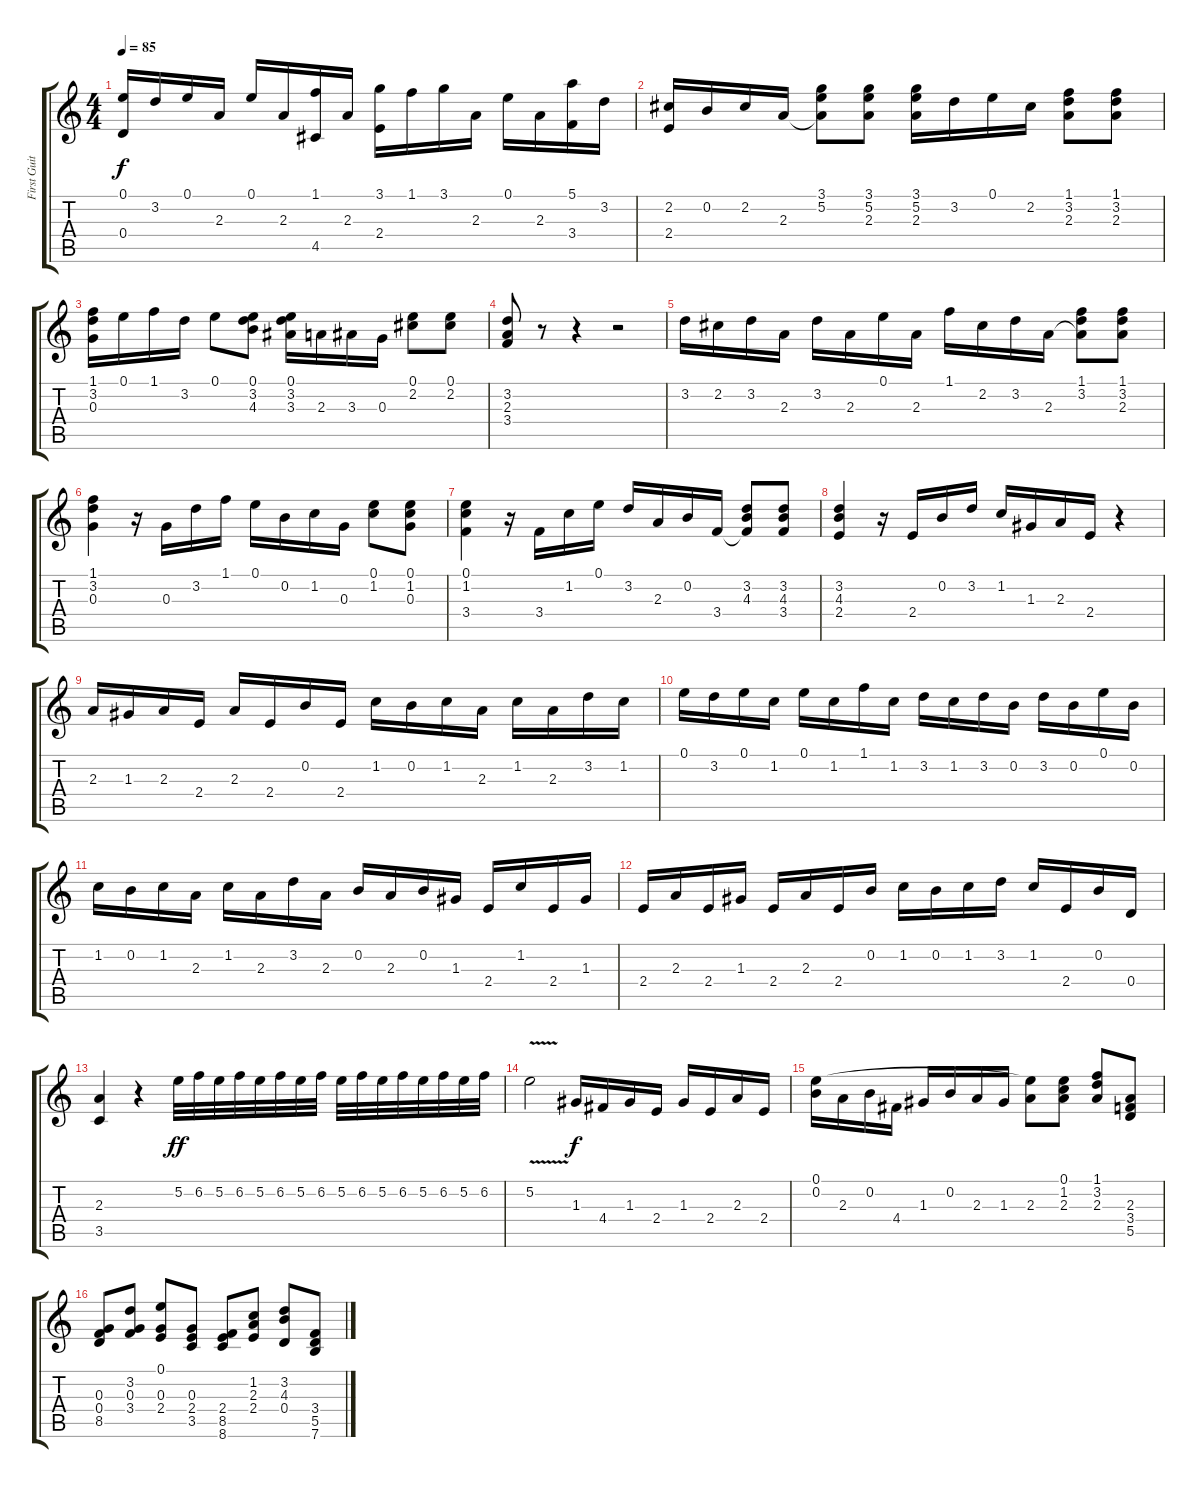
\track ("First Guitar" "First Guit") {instrument electricguitarjazz}
\staff {score tabs}
\tuning (E4 B3 G3 D3 A2 E2) {hide}
\ts (4 4)
\tempo 85
\clef g2
\ks c
(0.1 0.4).16{dy f} 3.2.16 0.1.16 2.3.16 0.1.16 2.3.16 (1.1 4.5).16 2.3.16 (3.1 2.4).16 1.1.16 3.1.16 2.3.16 0.1.16 2.3.16 (5.1 3.4).16 3.2.16 |
(2.2 2.4).16 0.2.16 2.2.16 2.3.16 (3.1 5.2 2.3{t}).8 (3.1 5.2 2.3).8 (3.1 5.2 2.3).16 3.2.16 0.1.16 2.2.16 (1.1 3.2 2.3).8 (1.1 3.2 2.3).8 |
(1.1 3.2 0.3).16 0.1.16 1.1.16 3.2.16 0.1.8 (0.1 3.2 4.3).8 (0.1 3.2 3.3).16 2.3.16 3.3.16 0.3.16 (0.1 2.2).8 (0.1 2.2).8 |
(3.2 2.3 3.4).8 r.8 r.4 r.2 |
3.2.16 2.2.16 3.2.16 2.3.16 3.2.16 2.3.16 0.1.16 2.3.16 1.1.16 2.2.16 3.2.16 2.3.16 (1.1 3.2 2.3{t}).8 (1.1 3.2 2.3).8 |
(1.1 3.2 0.3).4 r.16 0.3.16 3.2.16 1.1.16 0.1.16 0.2.16 1.2.16 0.3.16 (0.1 1.2).8 (0.1 1.2 0.3).8 |
(0.1 1.2 3.4).4 r.16 3.4.16 1.2.16 0.1.16 3.2.16 2.3.16 0.2.16 3.4.16 (3.2 4.3 3.4{t}).8 (3.2 4.3 3.4).8 |
(3.2 4.3 2.4).4 r.16 2.4.16 0.2.16 3.2.16 1.2.16 1.3.16 2.3.16 2.4.16 r.4 |
2.3.16 1.3.16 2.3.16 2.4.16 2.3.16 2.4.16 0.2.16 2.4.16 1.2.16 0.2.16 1.2.16 2.3.16 1.2.16 2.3.16 3.2.16 1.2.16 |
0.1.16 3.2.16 0.1.16 1.2.16 0.1.16 1.2.16 1.1.16 1.2.16 3.2.16 1.2.16 3.2.16 0.2.16 3.2.16 0.2.16 0.1.16 0.2.16 |
1.2.16 0.2.16 1.2.16 2.3.16 1.2.16 2.3.16 3.2.16 2.3.16 0.2.16 2.3.16 0.2.16 1.3.16 2.4.16 1.2.16 2.4.16 1.3.16 |
2.4.16 2.3.16 2.4.16 1.3.16 2.4.16 2.3.16 2.4.16 0.2.16 1.2.16 0.2.16 1.2.16 3.2.16 1.2.16 2.4.16 0.2.16 0.4.16 |
(2.3 3.5).4 r.4 5.2.32{dy ff volume 10} 6.2.32 5.2.32 6.2.32 5.2.32 6.2.32 5.2.32 6.2.32 5.2.32 6.2.32 5.2.32 6.2.32 5.2.32 6.2.32 5.2.32 6.2.32 |
5.2{v}.2{volume 16} 1.3.16{dy f} 4.4.16 1.3.16 2.4.16 1.3.16 2.4.16 2.3.16 2.4.16 |
(0.1 0.2).16 2.3.16 0.2.16 4.4.16 1.3.16 0.2.16 2.3.16 1.3.16 (0.1{t} 2.3).8 (0.1 1.2 2.3).8 (1.1 3.2 2.3).8 (2.3 3.4 5.5).8 |
(0.3 0.4 8.5).8 (3.2 0.3 3.4).8 (0.1 0.3 2.4).8 (0.3 2.4 3.5).8 (2.4 8.5 8.6).8 (1.2 2.3 2.4).8 (3.2 4.3 0.4).8 (3.4 5.5 7.6).8
